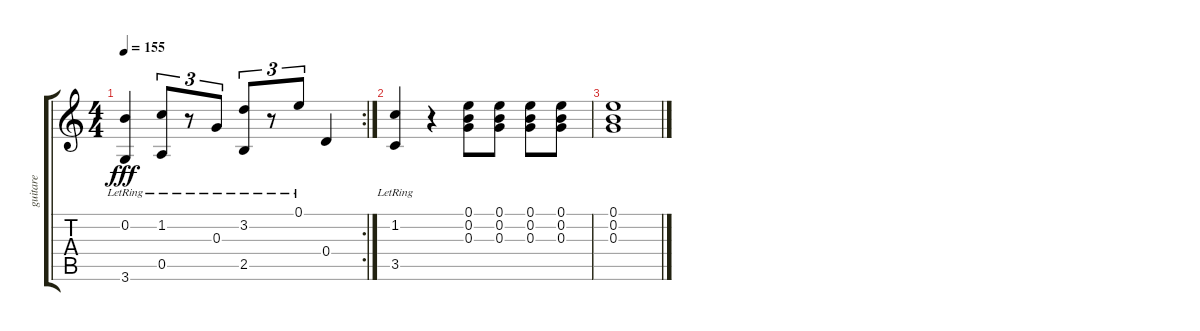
\track ("guitare" "guitare") {instrument electricguitarjazz}
\staff {score tabs}
\tuning (E4 B3 G3 D3 A2 E2) {hide}
\rc 2
\ts (4 4)
\tempo 155
\clef g2
\ks c
(0.2{lr} 3.6).4{dy fff} (1.2{lr} 0.5).8{tu (3 2)} r.8{tu (3 2)} 0.3{lr}.8{tu (3 2)} (3.2{lr} 2.5).8{tu (3 2)} r.8{tu (3 2)} 0.1{lr}.8{tu (3 2)} 0.4.4 |
(1.2{lr} 3.5{lr}).4 r.4 (0.1 0.2 0.3).8 (0.1 0.2 0.3).8 (0.1 0.2 0.3).8 (0.1 0.2 0.3).8 |
(0.1 0.2 0.3).1
